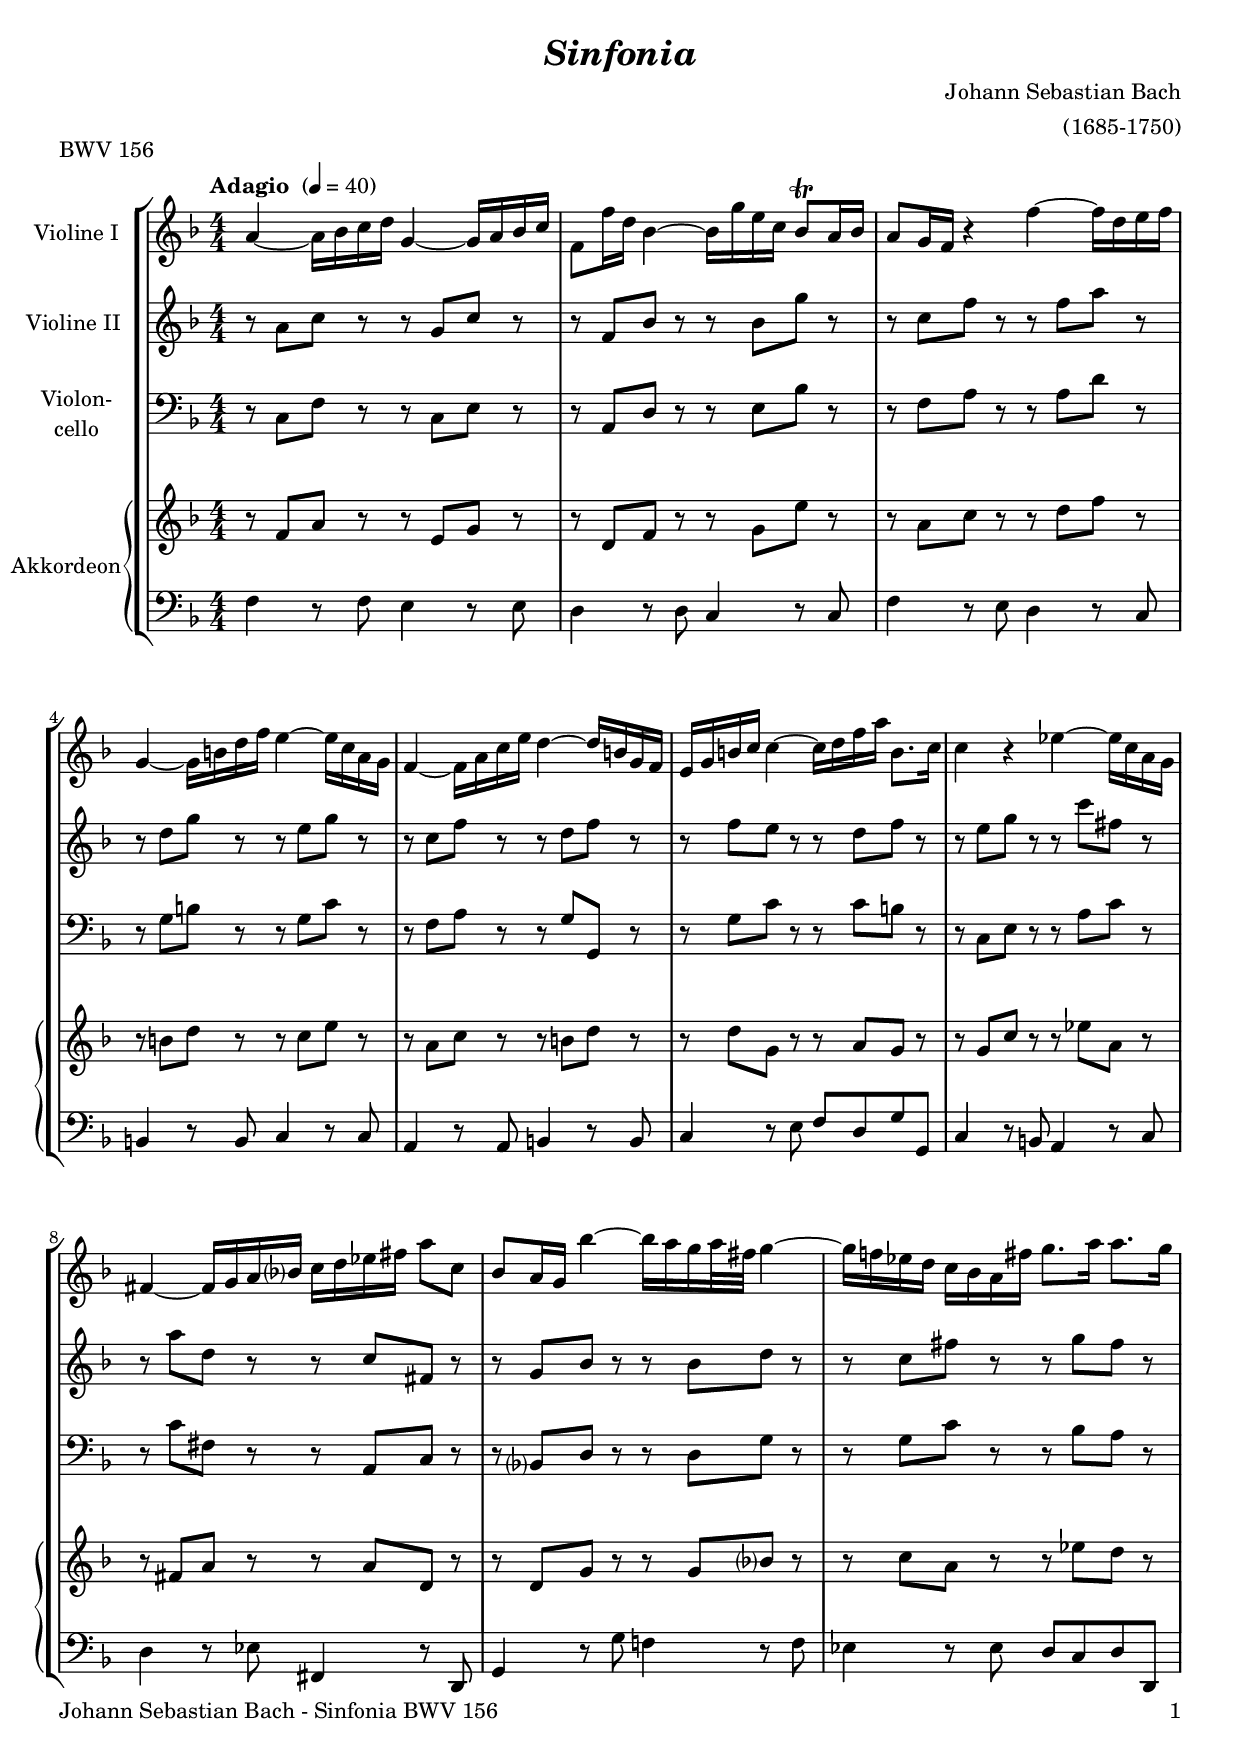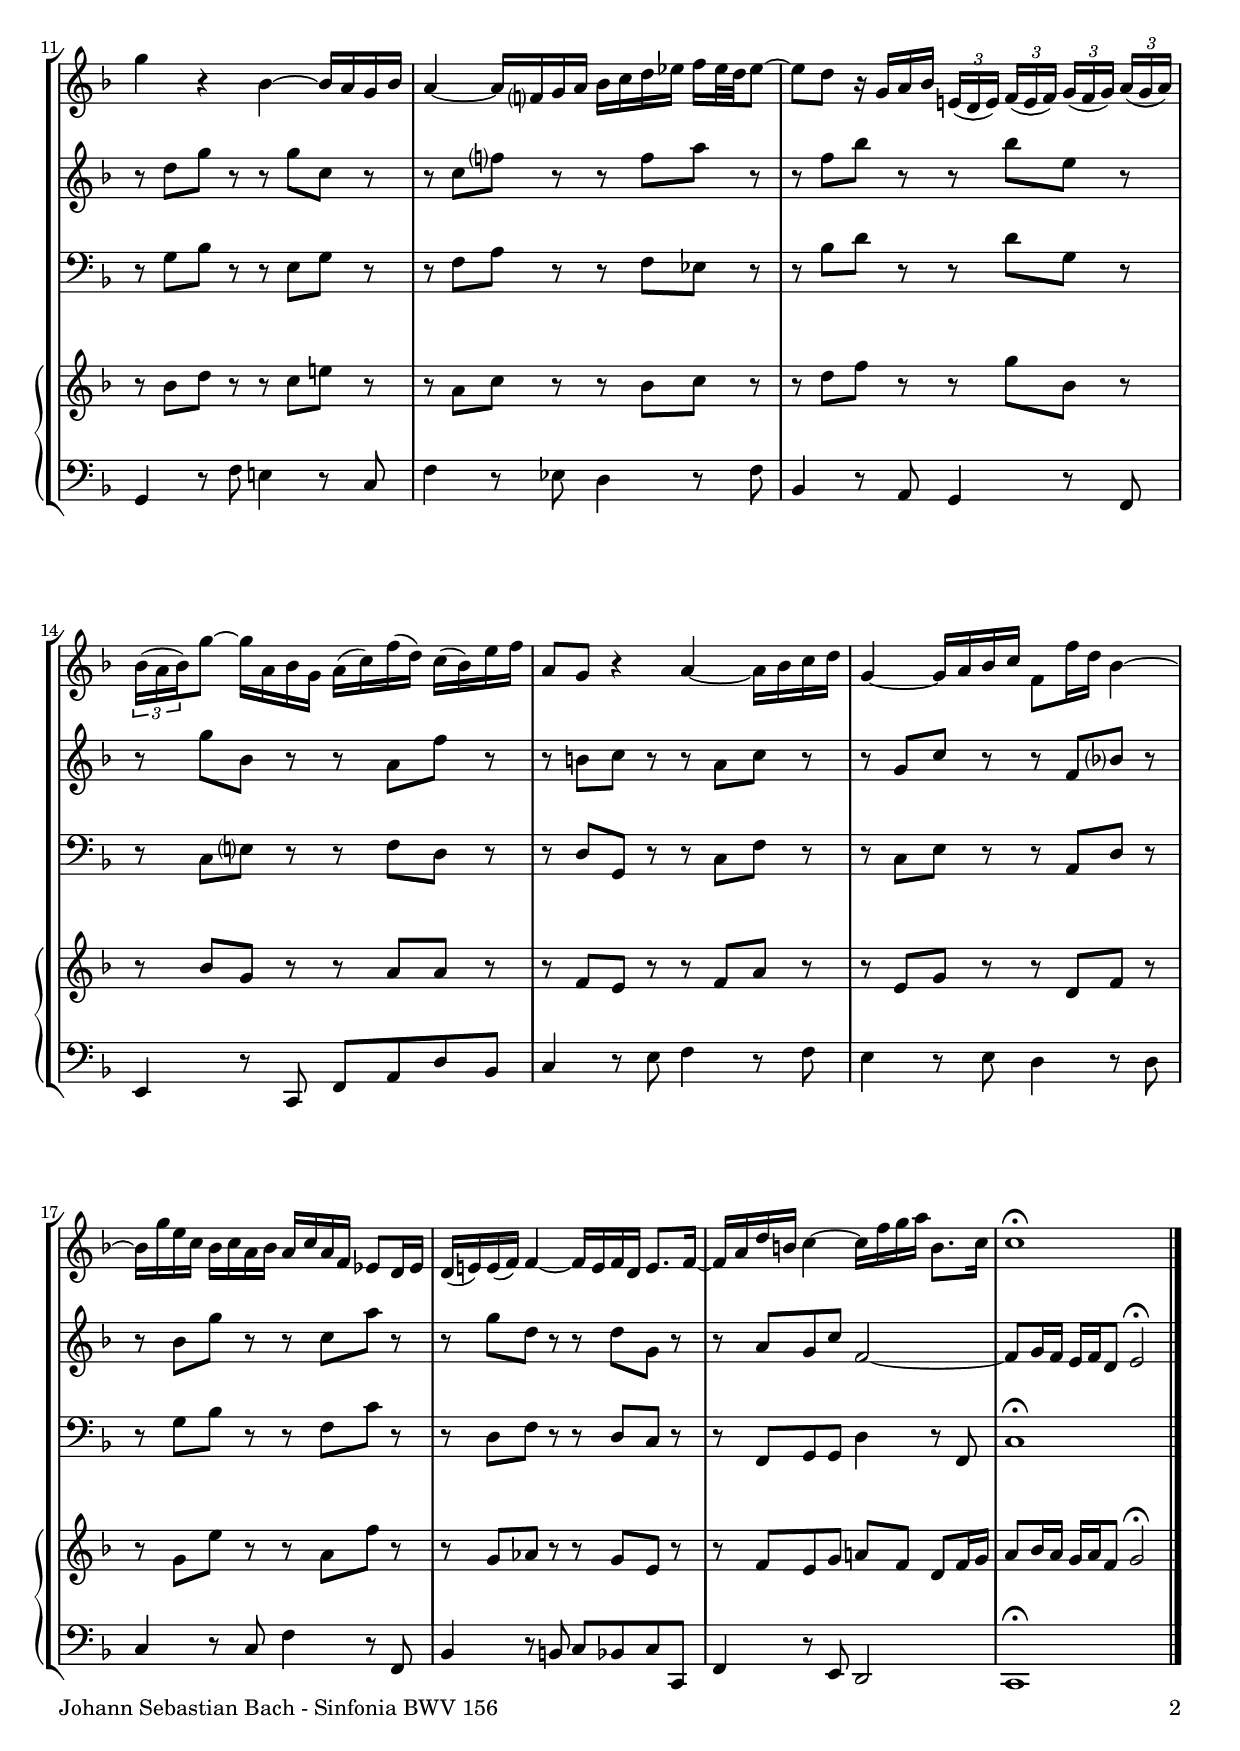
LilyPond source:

\version "2.24.4"
\include "deutsch.ly"

#(set-global-staff-size 19)

\header {
  title     = \markup \bold \italic "Sinfonia"
  composer  = "Johann Sebastian Bach"
  arranger  = "(1685-1750)"
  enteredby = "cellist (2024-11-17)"
  piece     = "BWV 156"
}

voiceconsts = {
  \key f \major
  \time 4/4
  \numericTimeSignature
  \compressEmptyMeasures
% Set default beaming for all staves
%  \set Timing.beamExceptions = #'()
%  \set Timing.baseMoment     = #(ly:make-moment 1 4)
%  \set Timing.beatStructure  = #'(1 1 1)
  \tempo "Adagio " 4=40
}

mipz = "pizzicato strings"
mivl = "violin"
miba = "cello"
% mikl = "bright acoustic"
% mikl = "church organ"
mikl = "concertina"

va = \relative c'' {
  \voiceconsts

  a4~ a16 b c d g,4~ g16 a b c
  f,8 f'16 d b4~ b16 g' e c b8\trill a16 b
  a8 g16 f r4 f'~ f16 d e f
  g,4~ g16 h d f e4~ e16 c a g

  f4~ f16 a c e d4~ d16 h g f
  e g h c c4~ c16 d f a h,8. c16
  c4 r es~ es16 c a g
  fis4~ fis16 g a b? c d es fis a8 c,

  b a16 g b'4~ b16 a g a32 fis g4~
  g16 f! es d c b a fis' g8. a16 a8. g16
  g4 r b,~ b16 a g b
  a4~ a16 f? g a b c d es f es32 d es8~

  es d r16 g, a b \tuplet 3/2 8 { e,!( d e) f[( e f)] g( f g) a[( g a)] }
  \tuplet 3/2 8 { b( a b) } g'8~ g16 a, b g a( c) f( d) c( b) e f
  a,8 g r4 a~ a16 b c d

  g,4~ g16 a b c f,8 f'16 d b4~
  b16 g' e c b c a b a c a f es8 d16 es
  d( e!) e( f) f4~ f16 e f d e8. f16~
  f a d h c4~ c16 f g a h,8. c16
  c1\fermata \bar "|."
}

vb = \relative c'' {
  \voiceconsts

  r8 a c r r g c r
  r f, b r r b g' r
  r c, f r r f a r
  r d, g r r e g r
  r c, f r r d f r

  r f e r r d f r
  r e g r r c fis, r
  r a d, r r c fis, r
  r g b r r b d r
  r c fis r r g fis r

  r d g r r g c, r
  r c f? r r f a r
  r f b r r b e, r
  r g b, r r a f' r
  r h, c r r a c r

  r g c r r f, b? r
  r b g' r r c, a' r
  r g d r r d g, r
  r a g c f,2~
  f8 g16 f e f d8 e2\fermata \bar "|."
}

vc = \relative c {
  \voiceconsts
  \clef "bass"

  r8 c f r r c e r
  r a, d r r e b' r
  r f a r r a d r
  r g, h r r g c r
  r f, a r r g g, r

  r g' c r r c h r
  r c, e r r a c r
  r c fis, r r a, c r
  r b? d r r d g r
  r g c r r b a r

  r g b r r e, g r
  r f a r r f es r
  r b' d r r d g, r
  r c, e? r r f d r
  r d g, r r c f r

  r c e r r a, d r
  r g b r r f c' r
  r d, f r r d c r
  r f, g g d'4 r8 f,
  c'1\fermata \bar "|."
}

vd = \relative c' {
  \voiceconsts

  r8 f a r r e g r
  r d f r r g e' r
  r a, c r r d f r
  r h, d r r c e r
  r a, c r r h d r

  r d g, r r a g r
  r g c r r es a, r
  r fis a r r a d, r
  r d g r r g b? r
  r c a r r es' d r

  r b d r r c e! r
  r a, c r r b c r
  r d f r r g b, r
  r b g r r a a r
  r f e r r f a r

  r e g r r d f r
  r g e' r r a, f' r
  r g, as r r g e r
  r f e g a! f d f16 g
  a8 b16 a g a f8 g2\fermata \bar "|."
}

ve = \relative c {
  \voiceconsts
  \clef "bass"

  f4 r8 f e4 r8 e
  d4 r8 d c4 r8 c
  f4 r8 e d4 r8 c
  h4 r8 h c4 r8 c
  a4 r8 a h4 r8 h

  c4 r8 e f d g g,
  c4 r8 h a4 r8 c
  d4 r8 es fis,4 r8 d
  g4 r8 g' f!4 r8 f
  es4 r8 es d c d d,

  g4 r8 f' e!4 r8 c
  f4 r8 es d4 r8 f
  b,4 r8 a g4 r8 f
  e4 r8 c f a d b
  c4 r8 e f4 r8 f
  e4 r8 e d4 r8 d

  c4 r8 c f4 r8 f,
  b4 r8 h c b c c,
  f4 r8 e d2
  c1\fermata \bar "|."
}


music = \new StaffGroup <<
  \new Staff {
    \set Staff.midiInstrument = \mivl
    \set Staff.instrumentName = \markup \center-column { "Violine I" }
    \transpose f f { \va }
  }

  \new Staff {
    \set Staff.midiInstrument = \mivl
    \set Staff.instrumentName = \markup \center-column { "Violine II" }
    \transpose f f { \vb }
  }

  \new Staff {
    \set Staff.midiInstrument = \miba
    \set Staff.instrumentName = \markup \center-column { "Violon-" "cello" }
    \transpose f f { \vc }
  }

  \new PianoStaff <<
    \set PianoStaff.midiInstrument = \mikl
    \set PianoStaff.instrumentName = \markup \center-column { "Akkordeon" }
    <<
      \new Staff {
	\transpose f f { \vd }
      }
      
      %    \new Dynamics \vdy
      
      \new Staff {
	\transpose f f { \ve }
      }
    >>  
  >>
>>

\book {
  \paper {
    print-page-number = ##t
    print-first-page-number = ##t
    ragged-last-bottom = ##f
    oddHeaderMarkup = \markup \null
    evenHeaderMarkup = \markup \null
    oddFooterMarkup = \markup {
      \fill-line {
        \if \should-print-page-number
        "Johann Sebastian Bach - Sinfonia BWV 156" \fromproperty #'page:page-number-string
      }
    }
    evenFooterMarkup = \oddFooterMarkup
  } \score {
    \music
    \layout {}
  }

  \score {
    \unfoldRepeats \music

    \midi {
      \context {
        \Score
      }
    }
  }
}
